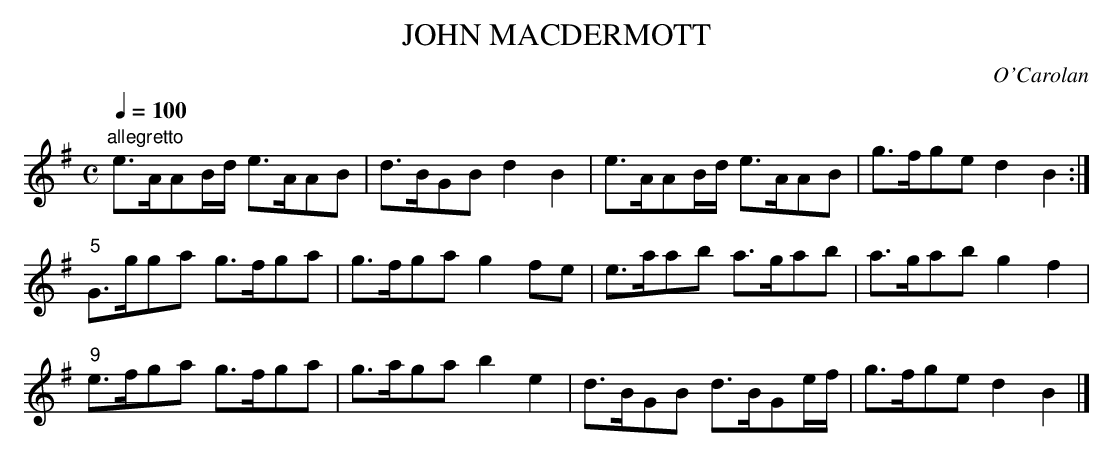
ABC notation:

X:1
T:JOHN MACDERMOTT
C:O'Carolan
Q:1/4=100
M:C
L:1/8
K:G
"allegretto"
e>AAB/d/ e>AAB|d>BGB d2B2|e>AAB/d/ e>AAB|g>fge d2B2:|
"5"G>gga g>fga|g>fga g2fe|e>aab a>gab|a>gab g2f2|
"9"e>fga g>fga|g>aga b2e2|d>BGB d>BGe/f/|g>fge d2B2|]
